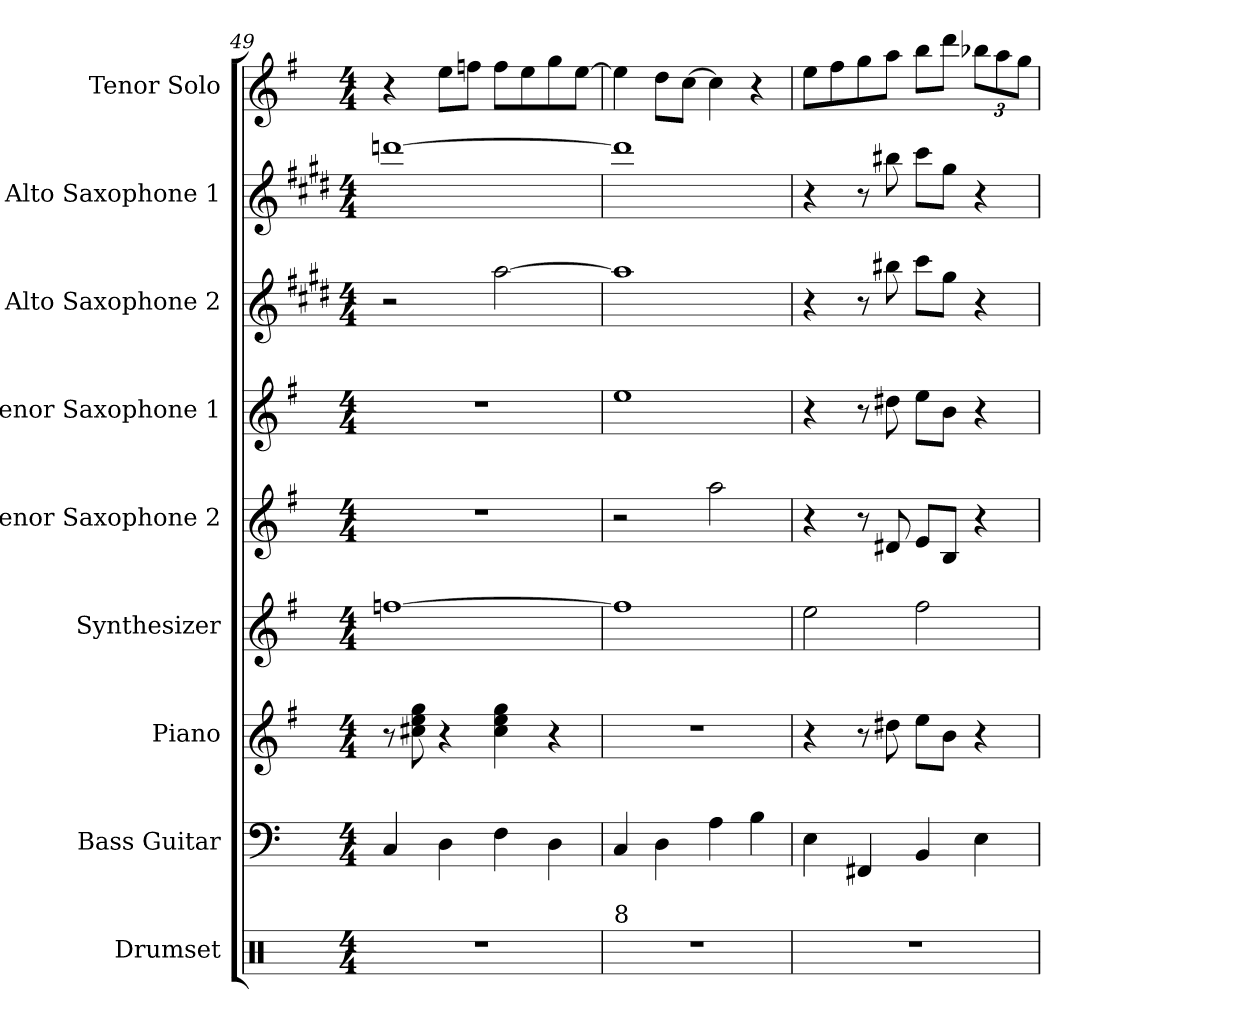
**kern	**kern	**kern	**kern	**kern	**kern	**kern	**kern	**kern
*part9	*part8	*part7	*part6	*part5	*part4	*part3	*part2	*part1
*staff9	*staff8	*staff7	*staff6	*staff5	*staff4	*staff3	*staff2	*staff1
*I"Drumset	*I"Bass Guitar	*I"Piano	*I"Synthesizer	*I"Tenor Saxophone 2	*I"Tenor Saxophone 1	*I"Alto Saxophone 2	*I"Alto Saxophone 1	*I"Tenor Solo
*I'Drs.	*I'B. Guit.	*I'Pno.	*I'Synth.	*I'T. Sax. 2	*I'T. Sax. 1	*I'A. Sax. 2	*I'A. Sax. 1	*I'Solo
!!LO:PB:g=z
*clefX	*clefF4	*clefG2	*clefG2	*clefG2	*clefG2	*clefG2	*clefG2	*clefG2
*	*ITrd7c12	*	*	*ITrd8c14	*ITrd8c14	*ITrd5c9	*ITrd5c9	*ITrd8c14
*k[]	*k[]	*k[f#]	*k[f#]	*k[f#]	*k[f#]	*k[f#]	*k[f#]	*k[f#]
*M4/4	*M4/4	*M4/4	*M4/4	*M4/4	*M4/4	*M4/4	*M4/4	*M4/4
=49	=49	=49	=49	=49	=49	=49	=49	=49
1r	4CC/	8r	[1ffn	1r	1r	2r	[1ffn	4r
.	.	8cc#X\ 8ee\ 8gg\	.	.	.	.	.	.
.	4DD\	4r	.	.	.	.	.	8e\L
.	.	.	.	.	.	.	.	8fn\J
.	4FF\	4cc#\ 4ee\ 4gg\	.	.	.	[2cc\	.	8f\L
.	.	.	.	.	.	.	.	8e\
.	4DD\	4r	.	.	.	.	.	8g\
.	.	.	.	.	.	.	.	[8e\J
=50	=50	=50	=50	=50	=50	=50	=50	=50
!LO:TX:a:t=8	!	!	!	!	!	!	!	!
1r	4CC/	1r	1ff]	2r	1e	1cc]	1ff]	4e\]
.	4DD\	.	.	.	.	.	.	8d\L
.	.	.	.	.	.	.	.	[8c\J
.	4AA\	.	.	2a\	.	.	.	4c\]
.	4BB\	.	.	.	.	.	.	4r
=51	=51	=51	=51	=51	=51	=51	=51	=51
1r	4EE\	4r	2ee\	4r	4r	4r	4r	8e\L
.	.	.	.	.	.	.	.	8f#\
.	4FFF#X/	8r	.	8r	8r	8r	8r	8g\
.	.	8dd#X\	.	8D#X/	8d#X\	8dd#X\	8dd#X\	8a\J
.	4BBB/	8ee\L	2ff#\	8E/L	8e\L	8ee\L	8ee\L	8b\L
.	.	8b\J	.	8BB/J	8B\J	8b\J	8b\J	8dd\J
*	*	*	*	*	*	*	*	*Xbrackettup
.	4EE\	4r	.	4r	4r	4r	4r	12b-X\L
.	.	.	.	.	.	.	.	12a\
.	.	.	.	.	.	.	.	12g\J
=	=	=	=	=	=	=	=	=
*-	*-	*-	*-	*-	*-	*-	*-	*-
